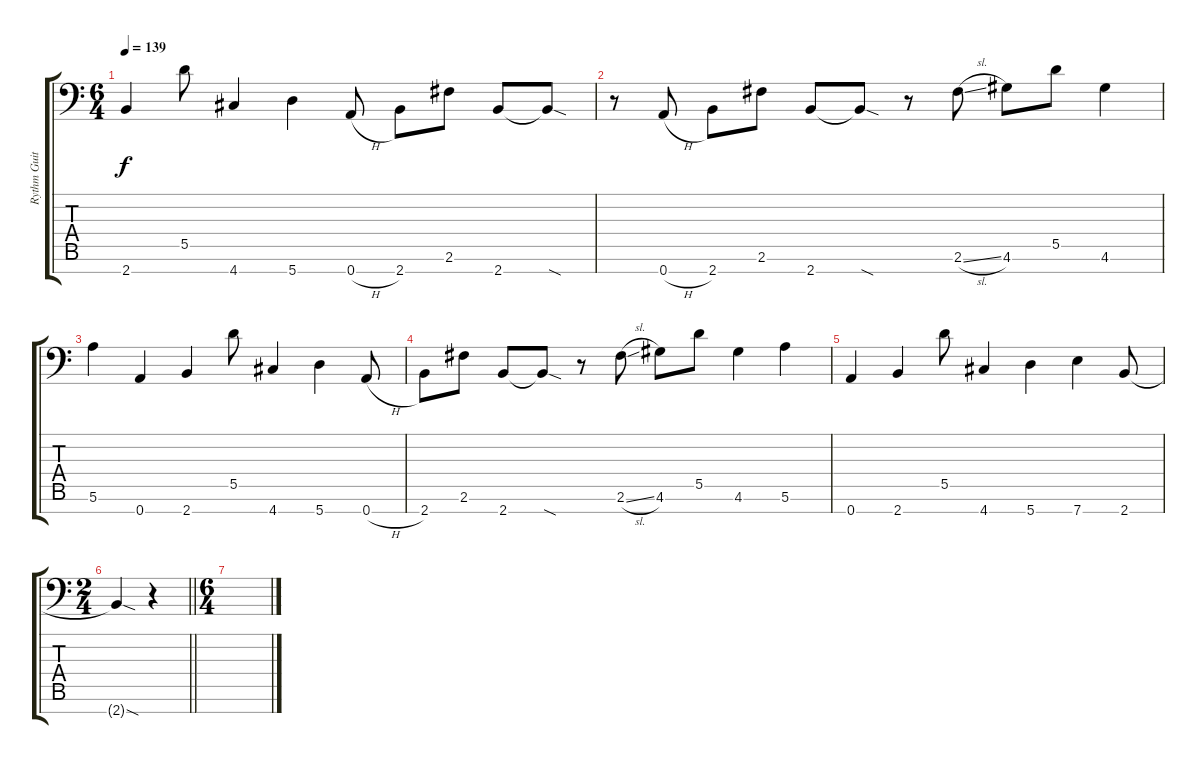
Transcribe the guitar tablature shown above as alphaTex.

\track ("Rythm Guitar #2" "Rythm Guit") {instrument distortionguitar}
\staff {score tabs}
\tuning (D4 A3 E3 D3 A2 E2 A1) {hide}
\ts (6 4)
\tempo 139
\clef f4
\ks c
2.7.4{dy f} 5.5.8 4.7.4 5.7.4 0.7{h}.8 2.7.8 2.6.8 2.7.8 2.7{sod t}.8 |
r.8 0.7{h}.8 2.7.8 2.6.8 2.7.8 2.7{sod t}.8 r.8 2.6{sl}.8 4.6.8 5.5.8 4.6.4 |
5.6.4 0.7.4 2.7.4 5.5.8 4.7.4 5.7.4 0.7{h}.8 |
2.7.8 2.6.8 2.7.8 2.7{sod t}.8 r.8 2.6{sl}.8 4.6.8 5.5.8 4.6.4 5.6.4 |
0.7.4 2.7.4 5.5.8 4.7.4 5.7.4 7.7.4 2.7.8 |
\ts (2 4)
\barLineRight lightlight
2.7{sod t}.4 r.4 |
\ts (6 4)
\section ("" "")
